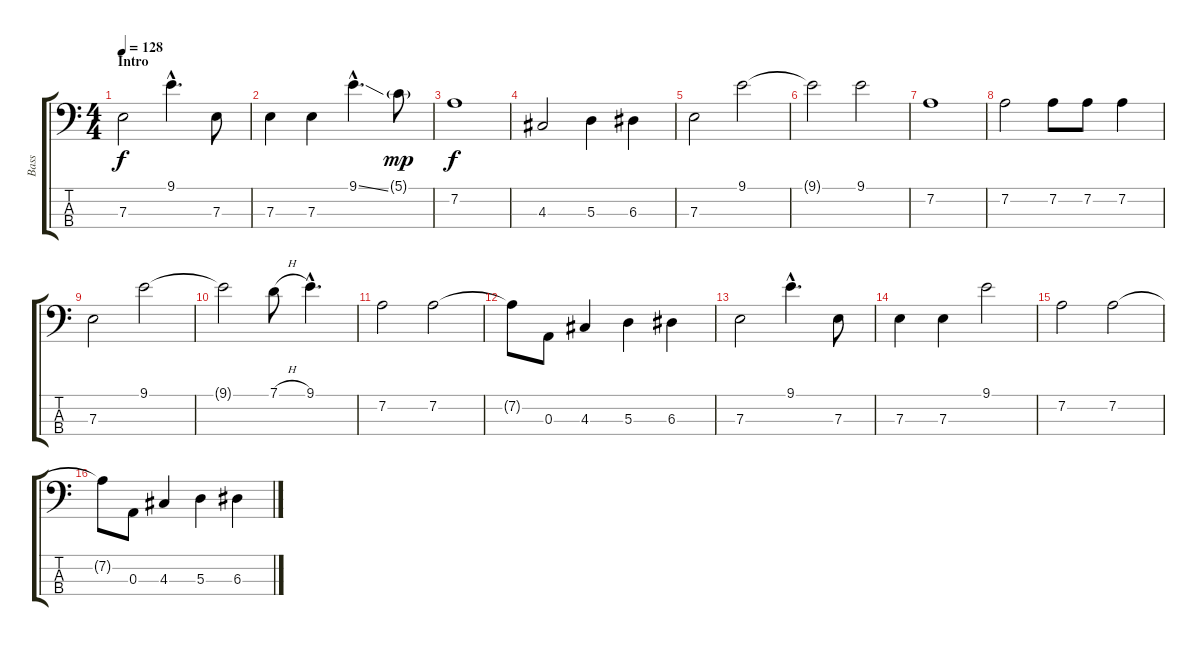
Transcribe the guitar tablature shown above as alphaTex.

\track ("Bass" "Bass") {instrument electricbasspick}
\staff {score tabs}
\tuning (G2 D2 A1 E1) {hide}
\ts (4 4)
\section ("" "Intro")
\tempo 128
\clef f4
\ks c
7.3.2{dy f instrument electricbasspick} 9.1{hac}.4{d} 7.3.8 |
7.3.4 7.3.4 9.1{ss hac}.4{d} 5.1{g}.8{dy mp} |
7.2.1{dy f} |
4.3.2 5.3.4 6.3.4 |
7.3.2 9.1.2 |
9.1{t}.2 9.1.2 |
7.2.1 |
7.2.2 7.2.8 7.2.8 7.2.4 |
7.3.2 9.1.2 |
9.1{t}.2 7.1{h}.8 9.1{hac}.4{d} |
7.2.2 7.2.2 |
7.2{t}.8 0.3.8 4.3.4 5.3.4 6.3.4 |
7.3.2 9.1{hac}.4{d} 7.3.8 |
7.3.4 7.3.4 9.1.2 |
7.2.2 7.2.2 |
7.2{t}.8 0.3.8 4.3.4 5.3.4 6.3.4
